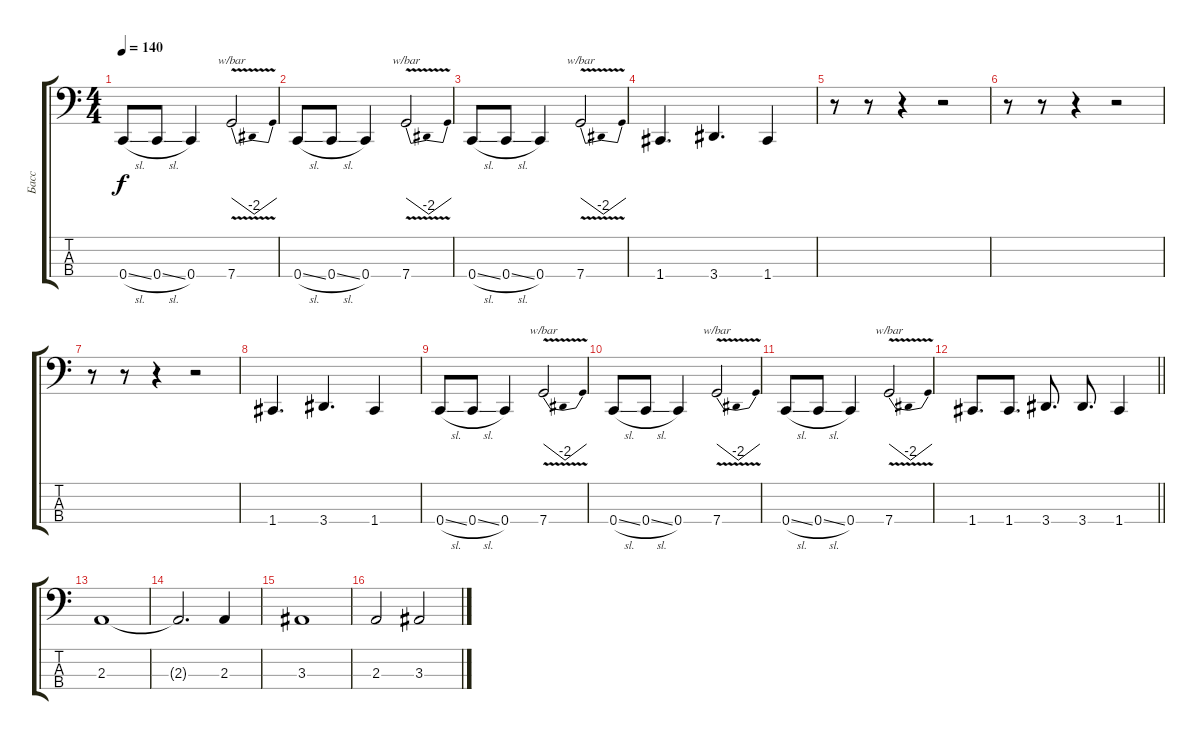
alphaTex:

\track ("Басс" "Басс") {instrument electricbassfinger}
\staff {score tabs}
\tuning (F2 C2 G1 C1) {hide}
\ts (4 4)
\tempo 140
\clef f4
\ks c
0.4{sl}.8{dy f} 0.4{sl}.8 0.4.4 7.4{v}.2{tbe (dip default 0 0 30 -8 60 0)} |
0.4{sl}.8 0.4{sl}.8 0.4.4 7.4{v}.2{tbe (dip default 0 0 30 -8 60 0)} |
0.4{sl}.8 0.4{sl}.8 0.4.4 7.4{v}.2{tbe (dip default 0 0 30 -8 60 0)} |
1.4.4{d} 3.4.4{d} 1.4.4 |
r.8 r.8 r.4 r.2 |
r.8 r.8 r.4 r.2 |
r.8 r.8 r.4 r.2 |
1.4.4{d} 3.4.4{d} 1.4.4 |
0.4{sl}.8 0.4{sl}.8 0.4.4 7.4{v}.2{tbe (dip default 0 0 30 -8 60 0)} |
0.4{sl}.8 0.4{sl}.8 0.4.4 7.4{v}.2{tbe (dip default 0 0 30 -8 60 0)} |
0.4{sl}.8 0.4{sl}.8 0.4.4 7.4{v}.2{tbe (dip default 0 0 30 -8 60 0)} |
\barLineRight lightlight
1.4.8{d} 1.4.8{d} 3.4.8{d} 3.4.8{d} 1.4.4 |
\section ("" " ")
2.3.1 |
2.3{t}.2{d} 2.3.4 |
3.3.1 |
2.3.2 3.3.2
